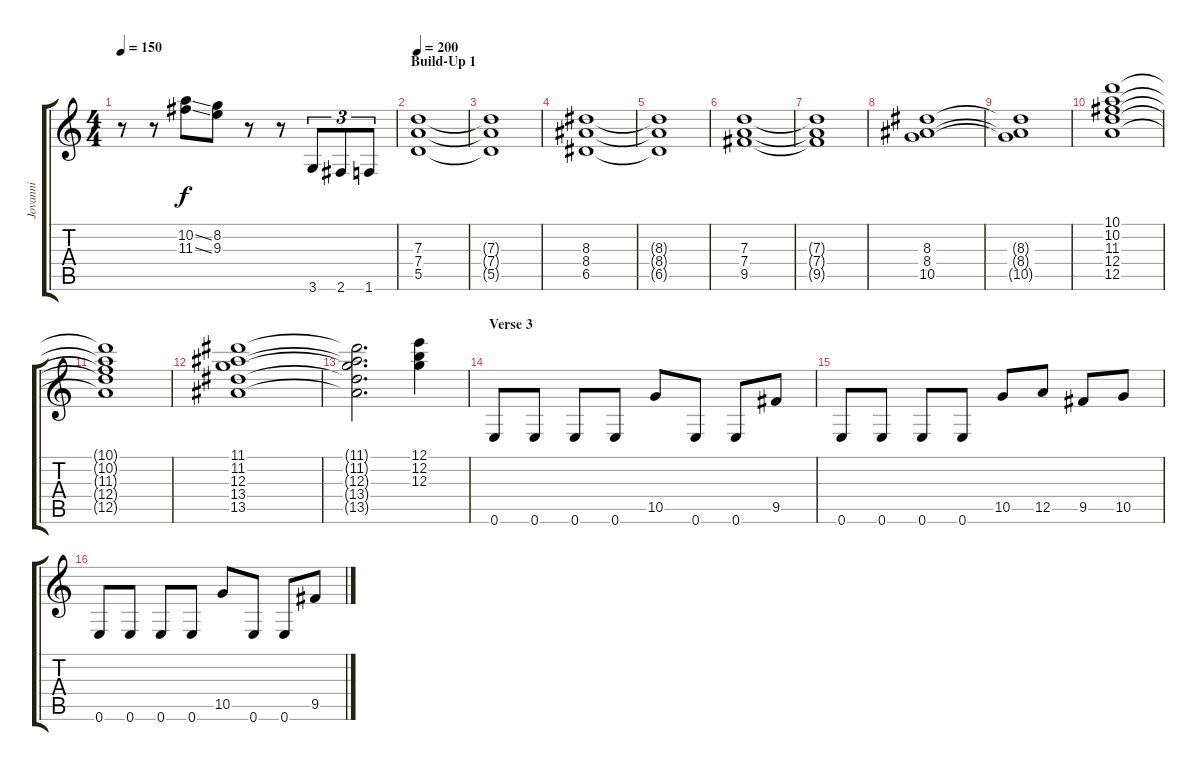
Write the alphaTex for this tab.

\track ("Jovanni" "Jovanni") {instrument distortionguitar}
\staff {score tabs}
\tuning (E4 B3 G3 D3 A2 E2) {hide}
\ts (4 4)
\tempo 150
\clef g2
\ks c
r.8{dy f} r.8 (10.2{ss} 11.3{ss}).8 (8.2 9.3).8 r.8 r.8 3.6.8{tu (3 2)} 2.6.8{tu (3 2)} 1.6.8{tu (3 2)} |
\section ("" "Build-Up 1")
\tempo 200
(7.3 7.4 5.5).1 |
(7.3{t} 7.4{t} 5.5{t}).1 |
(8.3 8.4 6.5).1 |
(8.3{t} 8.4{t} 6.5{t}).1 |
(7.3 7.4 9.5).1 |
(7.3{t} 7.4{t} 9.5{t}).1 |
(8.3 8.4 10.5).1 |
(8.3{t} 8.4{t} 10.5{t}).1 |
(10.1 10.2 11.3 12.4 12.5).1 |
(10.1{t} 10.2{t} 11.3{t} 12.4{t} 12.5{t}).1 |
(11.1 11.2 12.3 13.4 13.5).1 |
(11.1{t} 11.2{t} 12.3{t} 13.4{t} 13.5{t}).2{d} (12.1 12.2 12.3).4 |
\section ("" "Verse 3")
0.6.8 0.6.8 0.6.8 0.6.8 10.5.8 0.6.8 0.6.8 9.5.8 |
0.6.8 0.6.8 0.6.8 0.6.8 10.5.8 12.5.8 9.5.8 10.5.8 |
0.6.8 0.6.8 0.6.8 0.6.8 10.5.8 0.6.8 0.6.8 9.5.8
